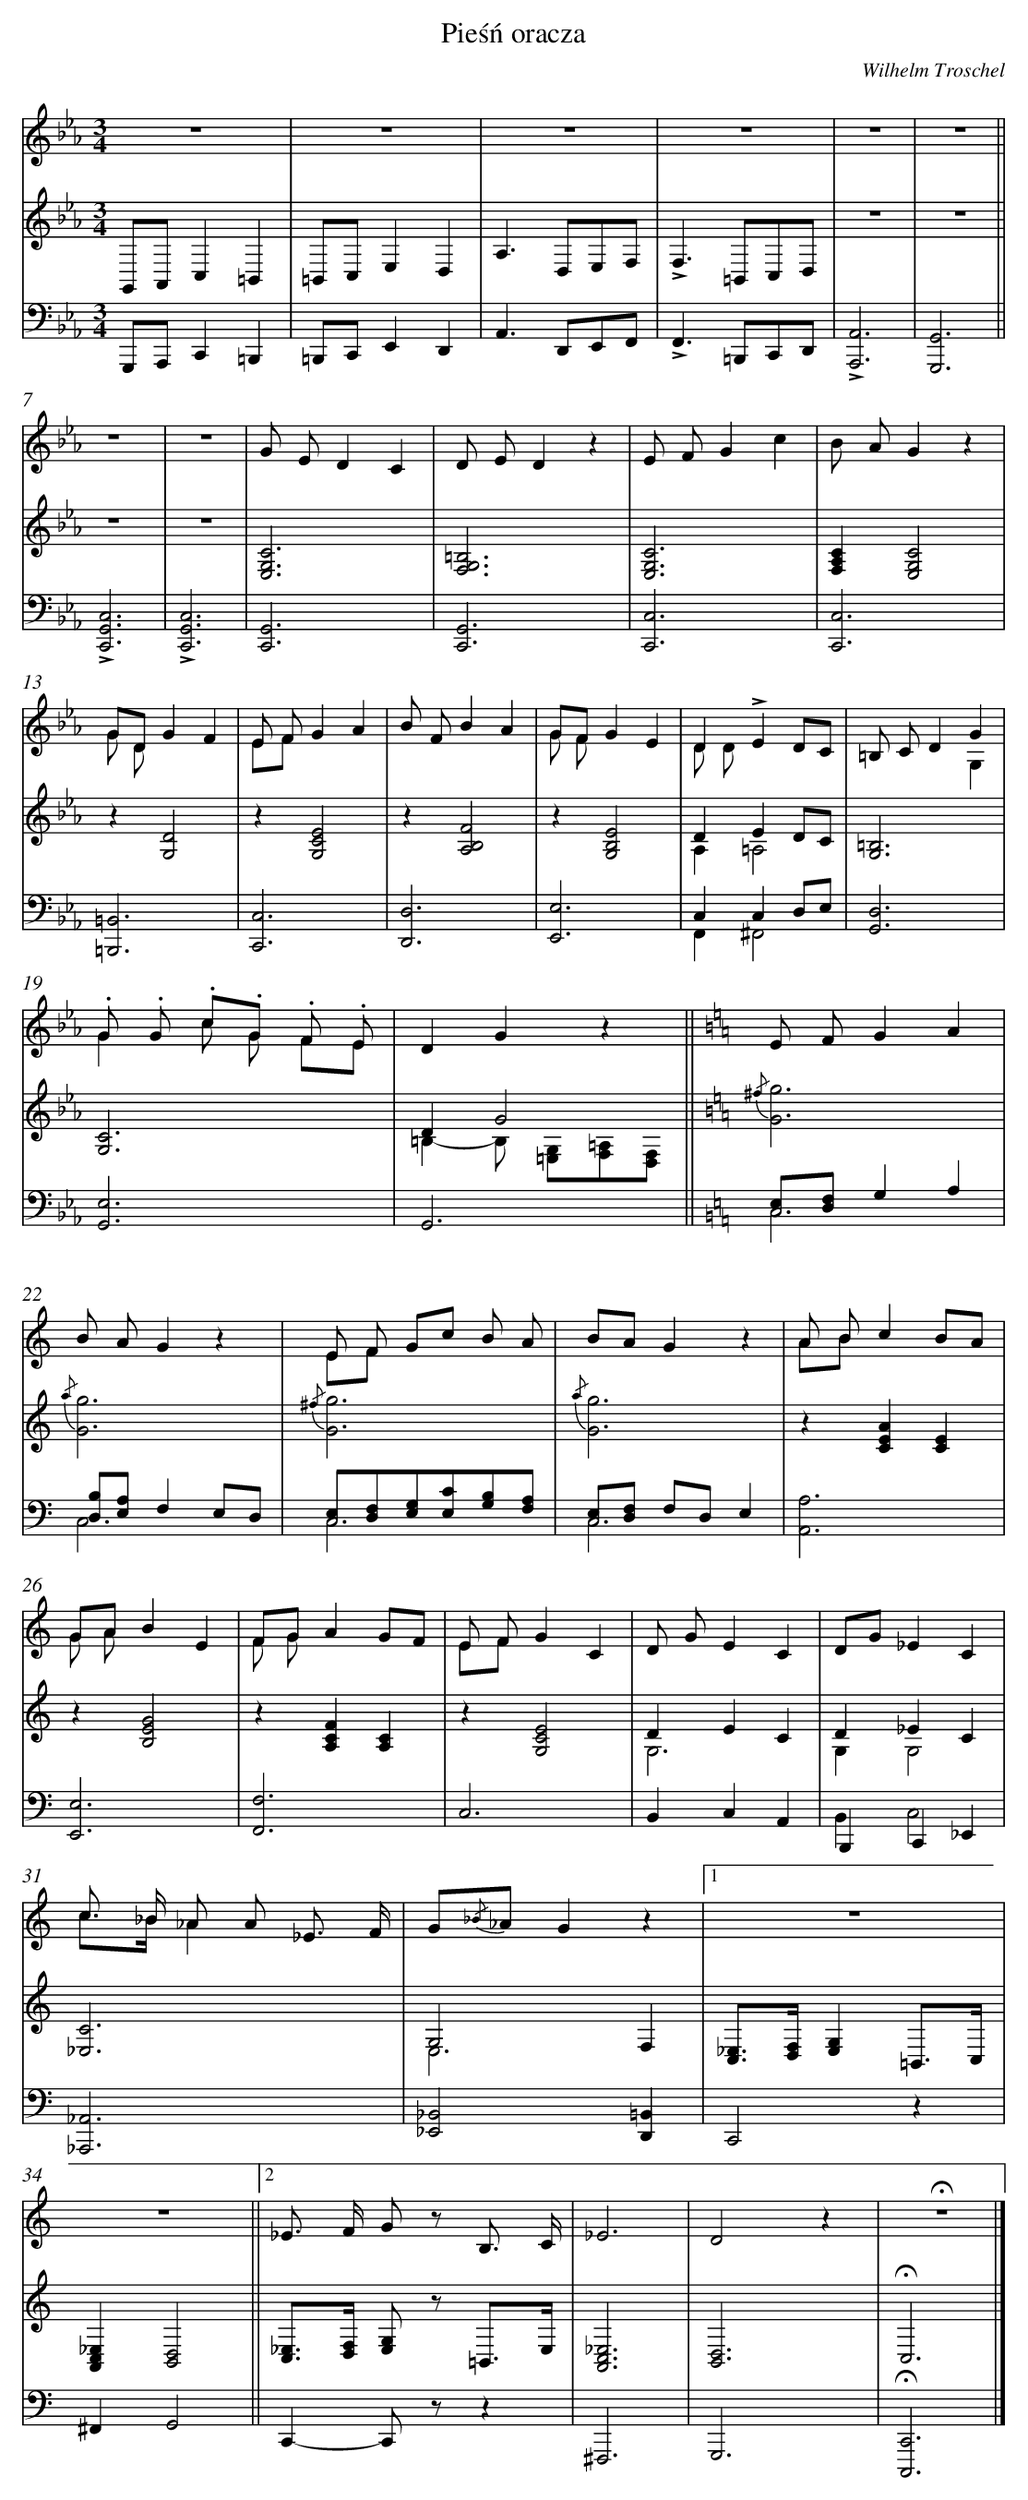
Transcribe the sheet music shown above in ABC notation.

X:1
T: Pieśń oracza
C: Wilhelm Troschel
L: 1/8
M: 3/4
V: 1 clef=treble
V: 2 clef=treble
V: 3 clef=bass
K: Eb
[V:1] z6 |
[V:2] G,,A,,C,2=B,,2 |
[V:3] G,,,A,,,C,,2=B,,,2 |
[V:1] z6 |
[V:2] =B,,C,E,2D,2 |
[V:3] =B,,,C,,E,,2D,,2 |
[V:1] z6 |
[V:2] A,2>D,2E,F, |
[V:3] A,,2>D,,2E,,F,, |
[V:1] z6 |
[V:2] !accent!F,2>=B,,2C,D, |
[V:3] !accent!F,,2>=B,,,2C,,D,, |
[V:1] z6 |
[V:2] z6 |
[V:3] !accent![A,,,6A,,6] |
[V:1] z6 ||
[V:2] z6 ||
[V:3] [G,,,6G,,6] ||
[V:1] z6 |
[V:2] z6 |
[V:3] !accent![C,,6G,,6C,6] |
[V:1] z6 |
[V:2] z6 |
[V:3] !accent![C,,6G,,6C,6] |
[V:1] G ED2C2 |
[V:2] [E,6G,6C6] |
[V:3] [C,,6G,,6] |
[V:1] D ED2z2 |
[V:2] [F,6G,6=B,6] |
[V:3] [C,,6G,,6] |
[V:1] E FG2c2 |
[V:2] [E,6G,6C6] |
[V:3] [C,,6C,6] |
[V:1] B AG2z2 |
[V:2] [F,2A,2C2][E,4G,4C4] |
[V:3] [C,,6C,6] |
[V:1] GDG2F2 & G Dx4 |
[V:2] z2[G,4D4] |
[V:3] [=B,,,6=B,,6] |
[V:1] E FG2A2 & EFx4 |
[V:2] z2[G,4C4E4] |
[V:3] [C,,6C,6] |
[V:1] B FB2A2 |
[V:2] z2[A,4B,4F4] |
[V:3] [D,,6D,6] |
[V:1] GFG2E2 & G Fx4 |
[V:2] z2[G,4B,4E4] |
[V:3] [E,,6E,6] |
[V:1] D2!accent!E2DC & D Dx4 |
[V:2] D2E2DC & A,2=A,4 |
[V:3] C,2C,2D,E, & F,,2^F,,4 |
[V:1] =B, CD2G2 & x4G,2 |
[V:2] [G,6=B,6] |
[V:3] [G,,6D,6] |
[V:1] .G .G .c.G .F .E & G2c G FE |
[V:2] [G,6C6] |
[V:3] [G,,6E,6] |
[V:1] D2G2z2 ||
[V:2] D2G4 & =B,2-B, [=E,G,][F,=A,][D,F,] ||
[V:3] G,,6 ||
[V:1]  [K:C] E FG2A2 |
[V:2]  [K:C] {/^f}[G6g6] |
[V:3]  [K:C] [C,E,][D,F,]G,2A,2 & C,6 |
[V:1] B AG2z2 |
[V:2] {/a}[G6g6] |
[V:3] [D,B,][E,A,]F,2E,D, & C,6 |
[V:1] E F Gc B A & EFx4 |
[V:2] {/^f}[G6g6] |
[V:3] [C,E,][D,F,][E,G,][E,C][G,B,][F,A,] & C,6 |
[V:1] BAG2z2 |
[V:2] {/a}[G6g6] |
[V:3] [C,E,][D,F,] F,D,E,2 & C,6 |
[V:1] A Bc2BA & ABx4 |
[V:2] z2[C2E2A2][C2E2] |
[V:3] [A,,6A,6] |
[V:1] GAB2E2 & G Ax4 |
[V:2] z2[B,4E4G4] |
[V:3] [E,,6E,6] |
[V:1] FGA2GF & F Gx4 |
[V:2] z2[A,2C2F2][A,2C2] |
[V:3] [F,,6F,6] |
[V:1] E FG2C2 & EFx4 |
[V:2] z2[G,4C4E4] |
[V:3] C,6 |
[V:1] D GE2C2 |
[V:2] D2E2C2 & G,6 |
[V:3] B,,2C,2A,,2 |
[V:1] DG_E2C2 |
[V:2] D2_E2C2 & G,2G,4 |
[V:3] B,,,2C,,2_E,,2 & B,,2C,4 |
[V:1] c> _B _A A _E3/ F/ & c>_B_A2x2 |
[V:2] [_E,6C6] |
[V:3] [_A,,,6_A,,6] |
[V:1] G{/_B}_AG2z2 |[1
[V:2] G,4F,2 & E,6 |
[V:3] [_E,,4_B,,4][D,,2=B,,2] |
[V:1] z6 |
[V:2] [C,_E,]>[D,F,][E,2G,2]=B,,3/C,/ |
[V:3] C,,4z2 |
[V:1] z6 ||[2
[V:2] [A,,2C,2_E,2][B,,4D,4] ||
[V:3] ^F,,2G,,4 ||
[V:1] _E> F G z B,3/ C/ |
[V:2] [C,_E,]>[D,F,] [E,G,] z =B,,3/E,/ |
[V:3] C,,2-C,, zz2 |
[V:1] _E6 |
[V:2] [A,,6C,6_E,6] |
[V:3] ^F,,,6 |
[V:1] D4z2 |
[V:2] [B,,6D,6] |
[V:3] G,,,6 |
[V:1] !fermata!z6 |]
[V:2] !fermata!C,6 |]
[V:3] !fermata![C,,,6C,,6] |]
